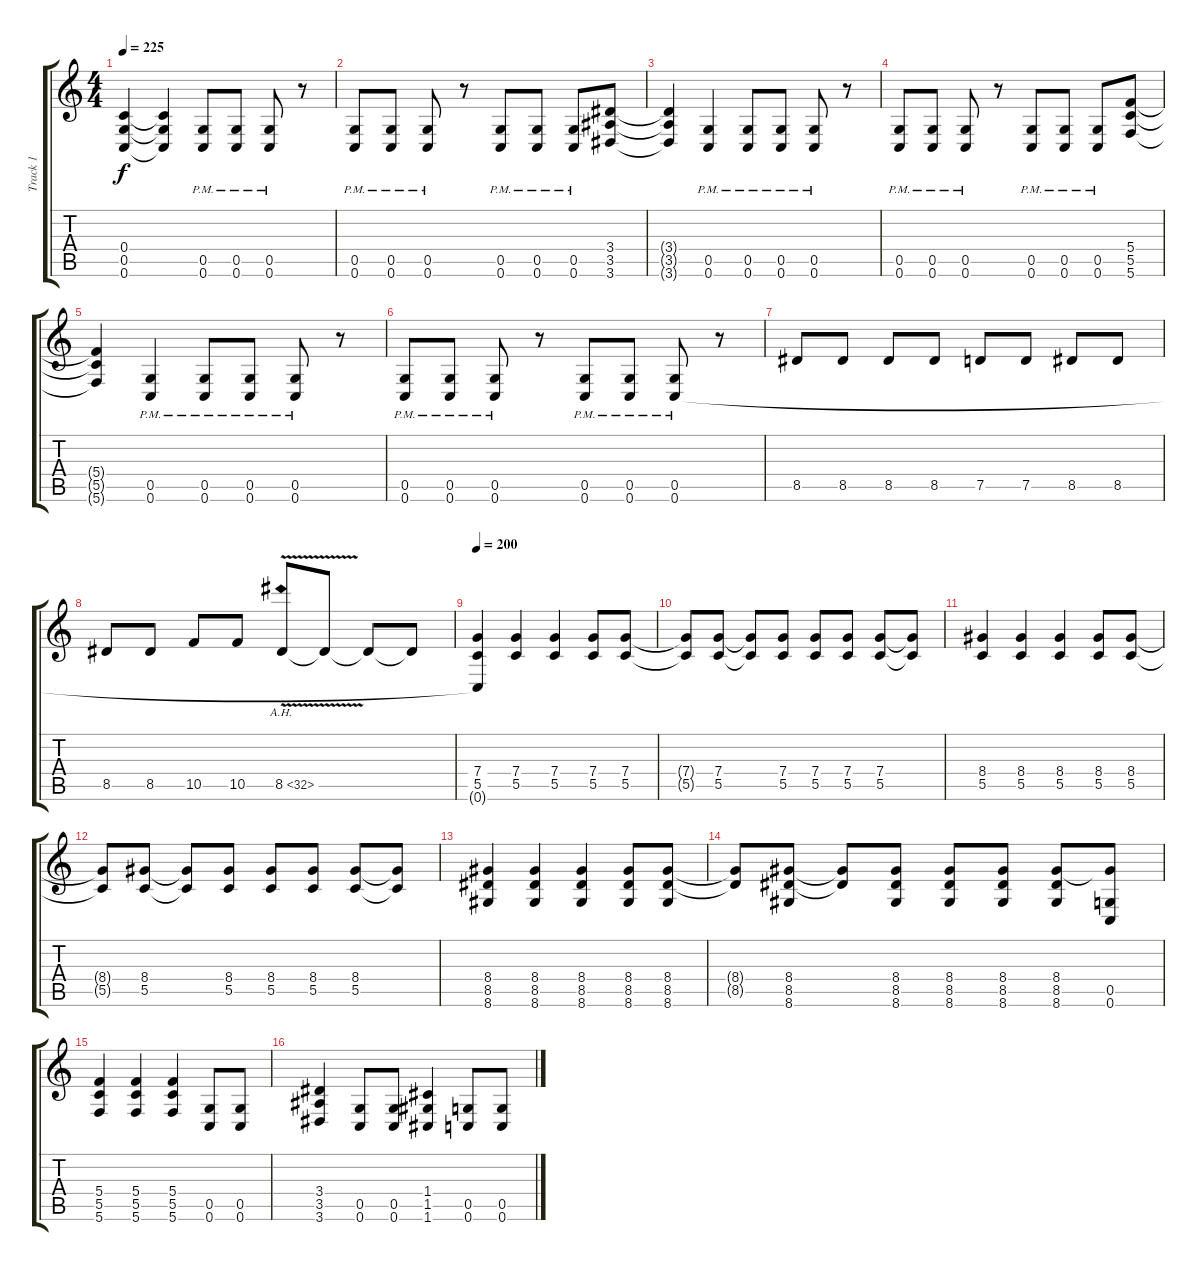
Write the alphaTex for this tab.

\track ("Track 1" "Track 1") {instrument overdrivenguitar}
\staff {score tabs}
\tuning (D4 A3 F3 C3 G2 C2) {hide}
\ts (4 4)
\tempo 225
\clef g2
\ks c
(0.4 0.5 0.6).4{dy f} (0.4{t} 0.5{t} 0.6{t}).4 (0.5{pm} 0.6{pm}).8 (0.5{pm} 0.6{pm}).8 (0.5{pm} 0.6{pm}).8 r.8 |
(0.5{pm} 0.6{pm}).8 (0.5{pm} 0.6{pm}).8 (0.5{pm} 0.6{pm}).8 r.8 (0.5{pm} 0.6{pm}).8 (0.5{pm} 0.6{pm}).8 (0.5{pm} 0.6{pm}).8 (3.4 3.5 3.6).8 |
(3.4{t} 3.5{t} 3.6{t}).4 (0.5{pm} 0.6{pm}).4 (0.5{pm} 0.6{pm}).8 (0.5{pm} 0.6{pm}).8 (0.5{pm} 0.6{pm}).8 r.8 |
(0.5{pm} 0.6{pm}).8 (0.5{pm} 0.6{pm}).8 (0.5{pm} 0.6{pm}).8 r.8 (0.5{pm} 0.6{pm}).8 (0.5{pm} 0.6{pm}).8 (0.5{pm} 0.6{pm}).8 (5.4 5.5 5.6).8 |
(5.4{t} 5.5{t} 5.6{t}).4 (0.5{pm} 0.6{pm}).4 (0.5{pm} 0.6{pm}).8 (0.5{pm} 0.6{pm}).8 (0.5{pm} 0.6{pm}).8 r.8 |
(0.5{pm} 0.6{pm}).8 (0.5{pm} 0.6{pm}).8 (0.5{pm} 0.6{pm}).8 r.8 (0.5{pm} 0.6{pm}).8 (0.5{pm} 0.6{pm}).8 (0.5{pm} 0.6{pm}).8 r.8 |
8.5.8 8.5.8 8.5.8 8.5.8 7.5.8 7.5.8 8.5.8 8.5.8 |
8.5.8 8.5.8 10.5.8 10.5.8 8.5{ah 24 v}.8 8.5{t}.8 8.5{t}.8 8.5{t}.8 |
\tempo 200
(7.4 5.5 0.6{t}).4 (7.4 5.5).4 (7.4 5.5).4 (7.4 5.5).8 (7.4 5.5).8 |
(7.4{t} 5.5{t}).8 (7.4 5.5).8 (7.4{t} 5.5{t}).8 (7.4 5.5).8 (7.4 5.5).8 (7.4 5.5).8 (7.4 5.5).8 (7.4{t} 5.5{t}).8 |
(8.4 5.5).4 (8.4 5.5).4 (8.4 5.5).4 (8.4 5.5).8 (8.4 5.5).8 |
(8.4{t} 5.5{t}).8 (8.4 5.5).8 (8.4{t} 5.5{t}).8 (8.4 5.5).8 (8.4 5.5).8 (8.4 5.5).8 (8.4 5.5).8 (8.4{t} 5.5{t}).8 |
(8.4 8.5 8.6).4 (8.4 8.5 8.6).4 (8.4 8.5 8.6).4 (8.4 8.5 8.6).8 (8.4 8.5 8.6).8 |
(8.4{t} 8.5{t}).8 (8.4 8.5 8.6).8 (8.4{t} 8.5{t}).8 (8.4 8.5 8.6).8 (8.4 8.5 8.6).8 (8.4 8.5 8.6).8 (8.4 8.5 8.6).8 (8.4{t} 0.5 0.6).8 |
(5.4 5.5 5.6).4 (5.4 5.5 5.6).4 (5.4 5.5 5.6).4 (0.5 0.6).8 (0.5 0.6).8 |
(3.4 3.5 3.6).4 (0.5 0.6).8 (0.5 0.6).8 (1.4 1.5 1.6).4 (0.5 0.6).8 (0.5 0.6).8
